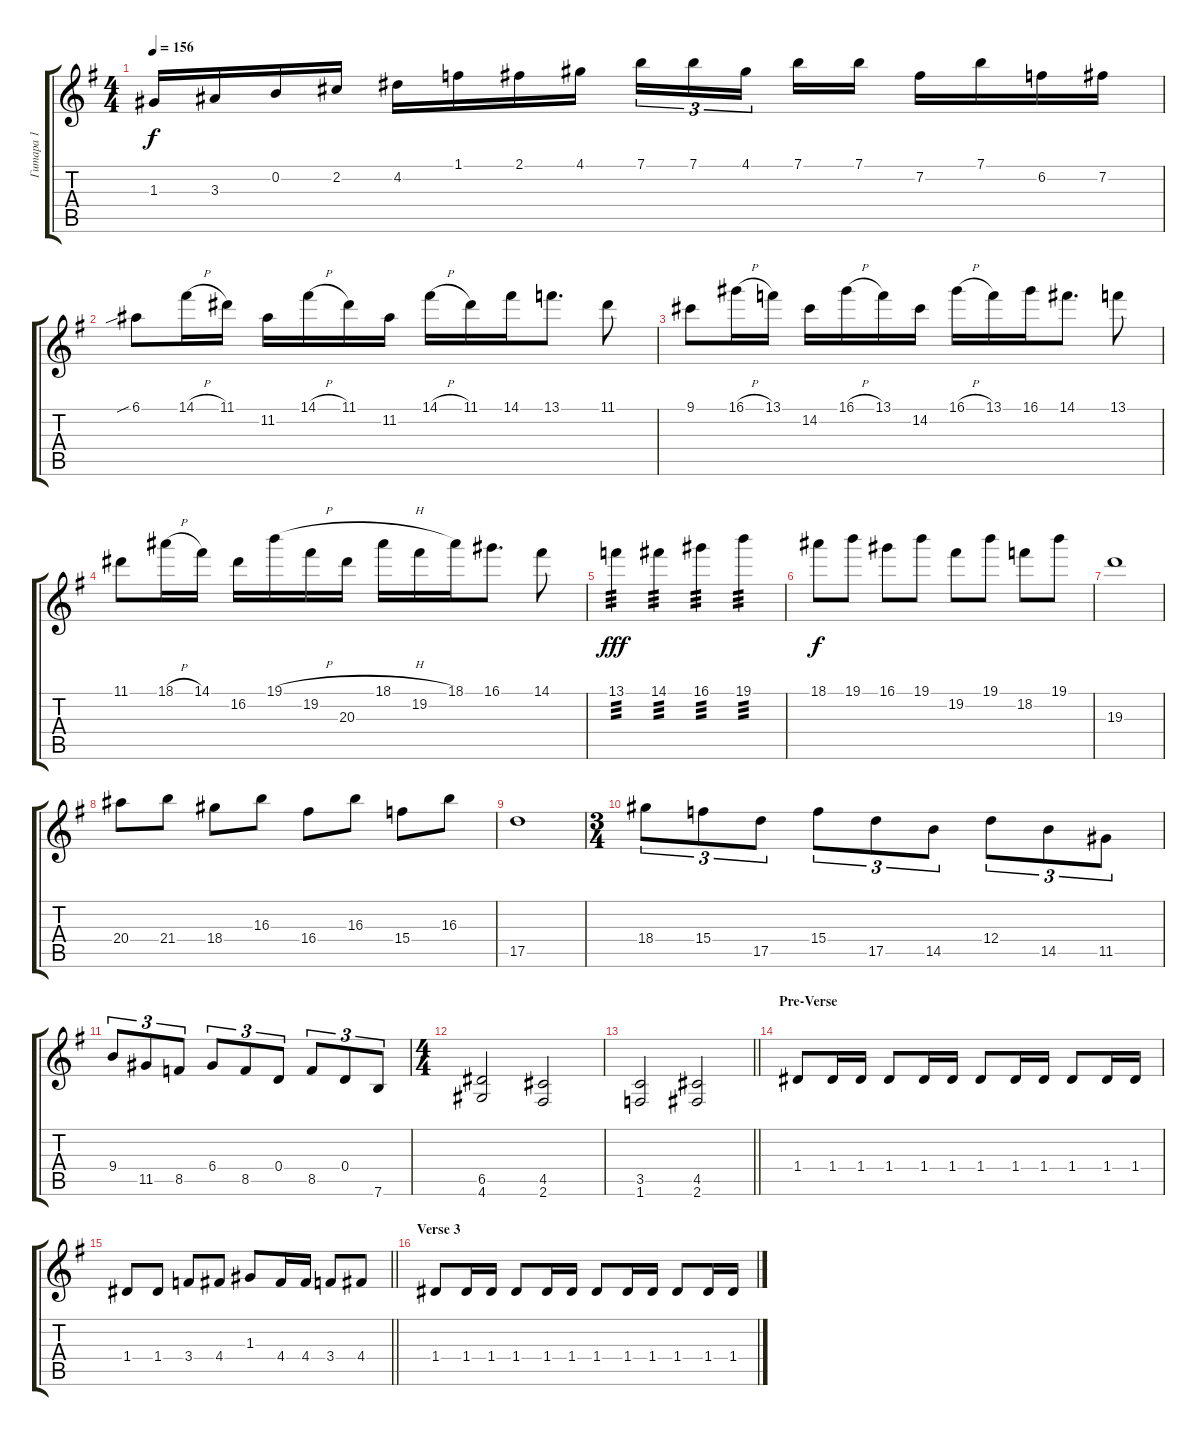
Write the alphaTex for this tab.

\track ("Гитара 1" "Гитара 1") {instrument distortionguitar}
\staff {score tabs}
\tuning (E4 B3 G3 D3 A2 E2) {hide}
\ts (4 4)
\tempo 156
\clef g2
\ks eminor
1.3.16{dy f} 3.3.16 0.2.16 2.2.16 4.2.16 1.1.16 2.1.16 4.1.16 7.1.16{tu (3 2)} 7.1.16{tu (3 2)} 4.1.16{tu (3 2) beam splitsecondary} 7.1.16 7.1.16 7.2.16 7.1.16 6.2.16 7.2.16 |
6.1{sib}.8 14.1{h}.16 11.1.16 11.2.16 14.1{h}.16 11.1.16 11.2.16 14.1{h}.16 11.1.16 14.1.16 13.1.8{d} 11.1.8 |
9.1.8 16.1{h}.16 13.1.16 14.2.16 16.1{h}.16 13.1.16 14.2.16 16.1{h}.16 13.1.16 16.1.16 14.1.8{d} 13.1.8 |
11.1.8 18.1{h}.16 14.1.16 16.2.16 19.1{h}.16 19.2.16 20.3.16 18.1{h}.16 19.2.16 18.1.16 16.1.8{d} 14.1.8 |
13.1.4{tp 3 dy fff} 14.1.4{tp 3} 16.1.4{tp 3} 19.1.4{tp 3} |
18.1.8{dy f} 19.1.8 16.1.8 19.1.8 19.2.8 19.1.8 18.2.8 19.1.8 |
19.3.1 |
20.4.8 21.4.8 18.4.8 16.3.8 16.4.8 16.3.8 15.4.8 16.3.8 |
17.5.1 |
\ts (3 4)
18.4.8{tu (3 2)} 15.4.8{tu (3 2)} 17.5.8{tu (3 2)} 15.4.8{tu (3 2)} 17.5.8{tu (3 2)} 14.5.8{tu (3 2)} 12.4.8{tu (3 2)} 14.5.8{tu (3 2)} 11.5.8{tu (3 2)} |
9.4.8{tu (3 2)} 11.5.8{tu (3 2)} 8.5.8{tu (3 2)} 6.4.8{tu (3 2)} 8.5.8{tu (3 2)} 0.4.8{tu (3 2)} 8.5.8{tu (3 2)} 0.4.8{tu (3 2)} 7.6.8{tu (3 2)} |
\ts (4 4)
(6.5 4.6).2 (4.5 2.6).2 |
\barLineRight lightlight
(3.5 1.6).2 (4.5 2.6).2 |
\section ("" "Pre-Verse")
1.4.8{volume 13} 1.4.16 1.4.16 1.4.8 1.4.16 1.4.16 1.4.8 1.4.16 1.4.16 1.4.8 1.4.16 1.4.16 |
\barLineRight lightlight
1.4.8 1.4.8 3.4.8 4.4.8 1.3.8 4.4.16 4.4.16 3.4.8 4.4.8 |
\section ("" "Verse 3")
1.4.8 1.4.16 1.4.16 1.4.8 1.4.16 1.4.16 1.4.8 1.4.16 1.4.16 1.4.8 1.4.16 1.4.16
